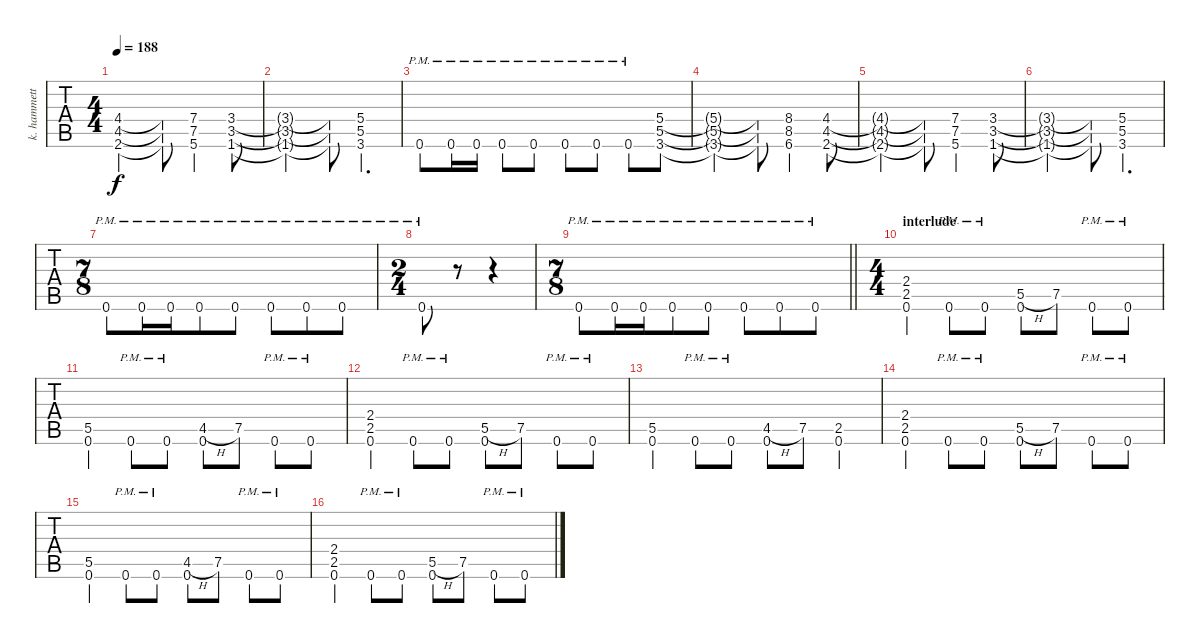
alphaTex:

\track ("k. hammett - rhythm guitar" "k. hammett") {instrument distortionguitar}
\staff {tabs}
\tuning (E4 B3 G3 D3 A2 E2) {hide}
\ts (4 4)
\tempo 188
\clef g2
\ks c
(4.4{t} 4.5{t} 2.6{t}).2{dy f} (4.4{t} 4.5{t} 2.6{t}).8 (7.4 7.5 5.6).4 (3.4 3.5 1.6).8 |
(3.4{t} 3.5{t} 1.6{t}).2 (3.4{t} 3.5{t} 1.6{t}).8 (5.4 5.5 3.6).4{d} |
0.6{pm}.8 0.6{pm}.16 0.6{pm}.16 0.6{pm}.8 0.6{pm}.8 0.6{pm}.8 0.6{pm}.8 0.6{pm}.8 (5.4 5.5 3.6).8 |
(5.4{t} 5.5{t} 3.6{t}).2 (5.4{t} 5.5{t} 3.6{t}).8 (8.4 8.5 6.6).4 (4.4 4.5 2.6).8 |
(4.4{t} 4.5{t} 2.6{t}).2 (4.4{t} 4.5{t} 2.6{t}).8 (7.4 7.5 5.6).4 (3.4 3.5 1.6).8 |
(3.4{t} 3.5{t} 1.6{t}).2 (3.4{t} 3.5{t} 1.6{t}).8 (5.4 5.5 3.6).4{d} |
\ts (7 8)
0.6{pm}.8 0.6{pm}.16 0.6{pm}.16 0.6{pm}.8 0.6{pm}.8 0.6{pm}.8 0.6{pm}.8 0.6{pm}.8 |
\ts (2 4)
0.6{pm}.8 r.8 r.4 |
\ts (7 8)
\barLineRight lightlight
0.6{pm}.8 0.6{pm}.16 0.6{pm}.16 0.6{pm}.8 0.6{pm}.8 0.6{pm}.8 0.6{pm}.8 0.6{pm}.8 |
\ts (4 4)
\section ("" "interlude")
(2.4 2.5 0.6).4 0.6{pm}.8 0.6{pm}.8 (5.5{h} 0.6).8 7.5.8 0.6{pm}.8 0.6{pm}.8 |
(5.5 0.6).4 0.6{pm}.8 0.6{pm}.8 (4.5{h} 0.6).8 7.5.8 0.6{pm}.8 0.6{pm}.8 |
(2.4 2.5 0.6).4 0.6{pm}.8 0.6{pm}.8 (5.5{h} 0.6).8 7.5.8 0.6{pm}.8 0.6{pm}.8 |
(5.5 0.6).4 0.6{pm}.8 0.6{pm}.8 (4.5{h} 0.6).8 7.5.8 (2.5 0.6).4 |
(2.4 2.5 0.6).4 0.6{pm}.8 0.6{pm}.8 (5.5{h} 0.6).8 7.5.8 0.6{pm}.8 0.6{pm}.8 |
(5.5 0.6).4 0.6{pm}.8 0.6{pm}.8 (4.5{h} 0.6).8 7.5.8 0.6{pm}.8 0.6{pm}.8 |
(2.4 2.5 0.6).4 0.6{pm}.8 0.6{pm}.8 (5.5{h} 0.6).8 7.5.8 0.6{pm}.8 0.6{pm}.8
